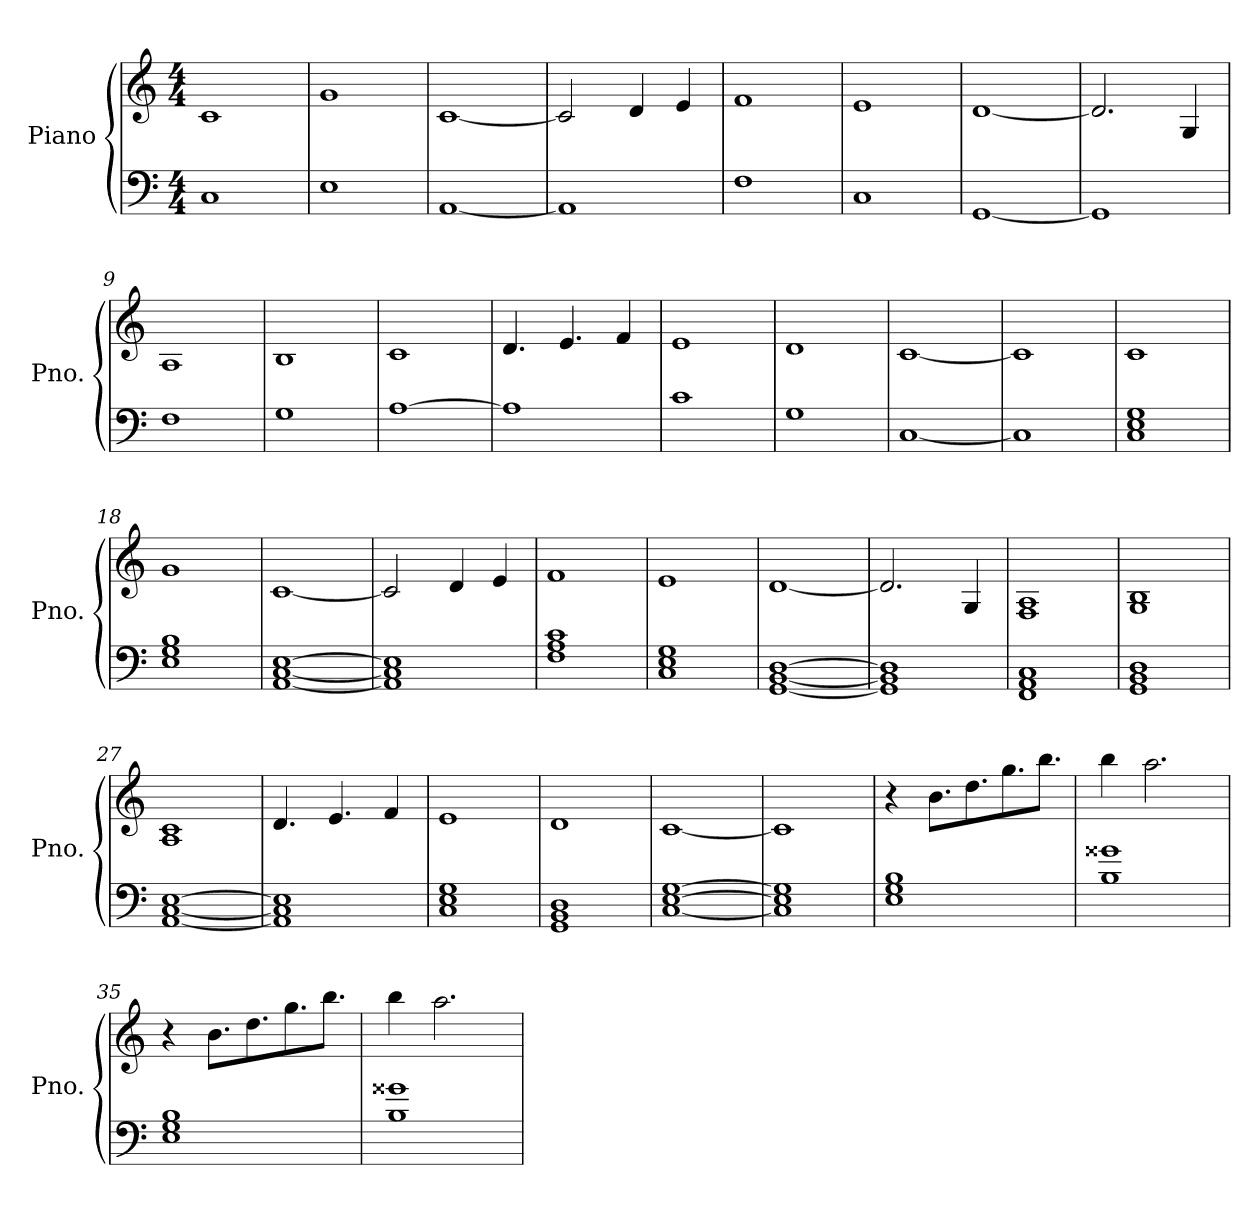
**kern	**kern
*part1	*part1
*staff2	*staff1
*I"Piano	*
*I'Pno.	*
*clefF4	*clefG2
*k[]	*k[]
*M4/4	*M4/4
*MM135	*MM135
=1	=1
1C	1c
=2	=2
1E	1g
=3	=3
[1AA	[1c
=4	=4
1AA]	2c/]
.	4d/
.	4e/
=5	=5
1F	1f
=6	=6
1C	1e
=7	=7
[1GG	[1d
=8	=8
1GG]	2.d/]
.	4G/
=9	=9
1F	1A
=10	=10
1G	1B
=11	=11
[1A	1c
=12	=12
1A]	4.d/
.	4.e/
.	4f/
=13	=13
1c	1e
=14	=14
1G	1d
=15	=15
[1C	[1c
!!LO:LB:g=z
=16	=16
1C]	1c]
=17	=17
1C 1E 1G	1c
=18	=18
1E 1G 1B	1g
=19	=19
[1AA [1C [1E	[1c
=20	=20
1AA] 1C] 1E]	2c/]
.	4d/
.	4e/
=21	=21
1F 1A 1c	1f
=22	=22
1C 1E 1G	1e
=23	=23
[1GG [1BB [1D	[1d
=24	=24
1GG] 1BB] 1D]	2.d/]
.	4G/
=25	=25
1FF 1AA 1C	1F 1A
=26	=26
1GG 1BB 1D	1G 1B
=27	=27
[1AA [1C [1E	1A 1c
=28	=28
1AA] 1C] 1E]	4.d/
.	4.e/
.	4f/
=29	=29
1C 1E 1G	1e
=30	=30
1GG 1BB 1D	1d
=31	=31
[1C [1E [1G	[1c
!!LO:LB:g=z
=32	=32
1C] 1E] 1G]	1c]
=33	=33
1E 1G 1B	4r
.	8.b\L
.	8.dd\
.	8.gg\
.	8.bb\J
=34	=34
1B 1g##X	4bb\
.	2.aa\
=35	=35
1E 1G 1B	4r
.	8.b\L
.	8.dd\
.	8.gg\
.	8.bb\J
=36	=36
1B 1g##X	4bb\
.	2.aa\
=	=
*-	*-
